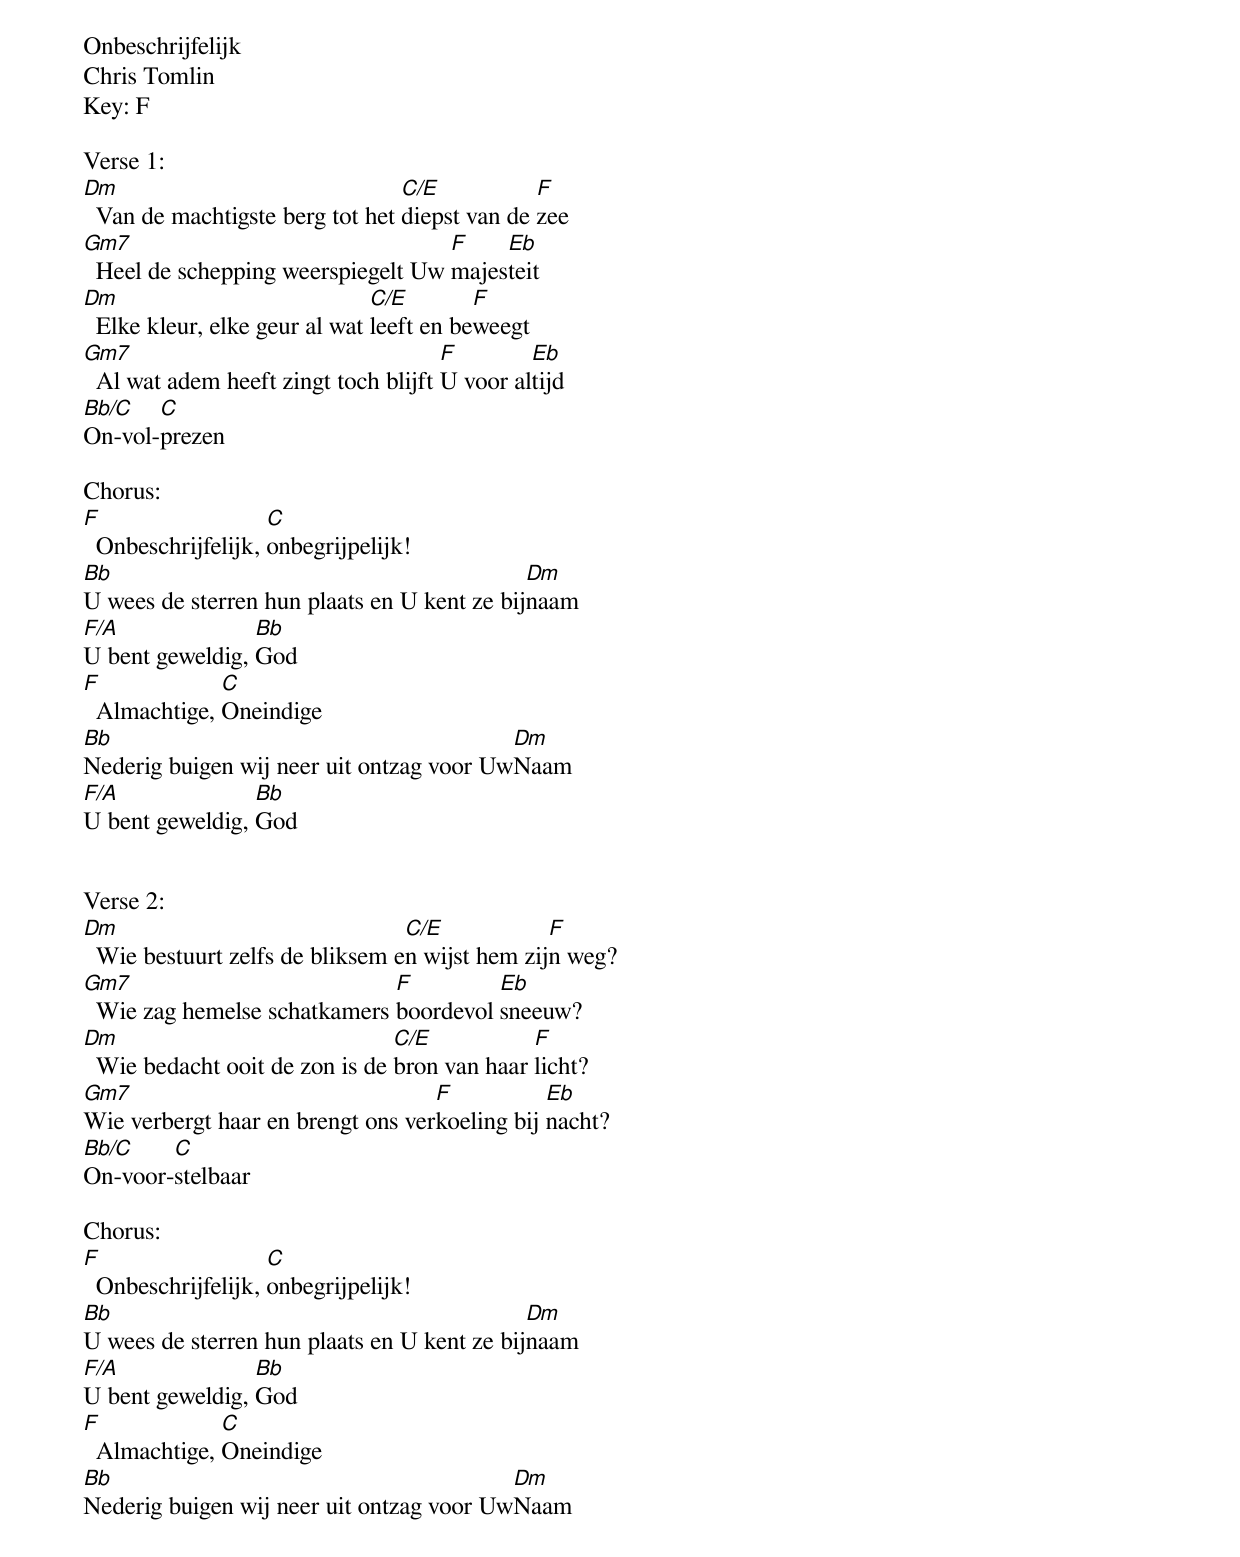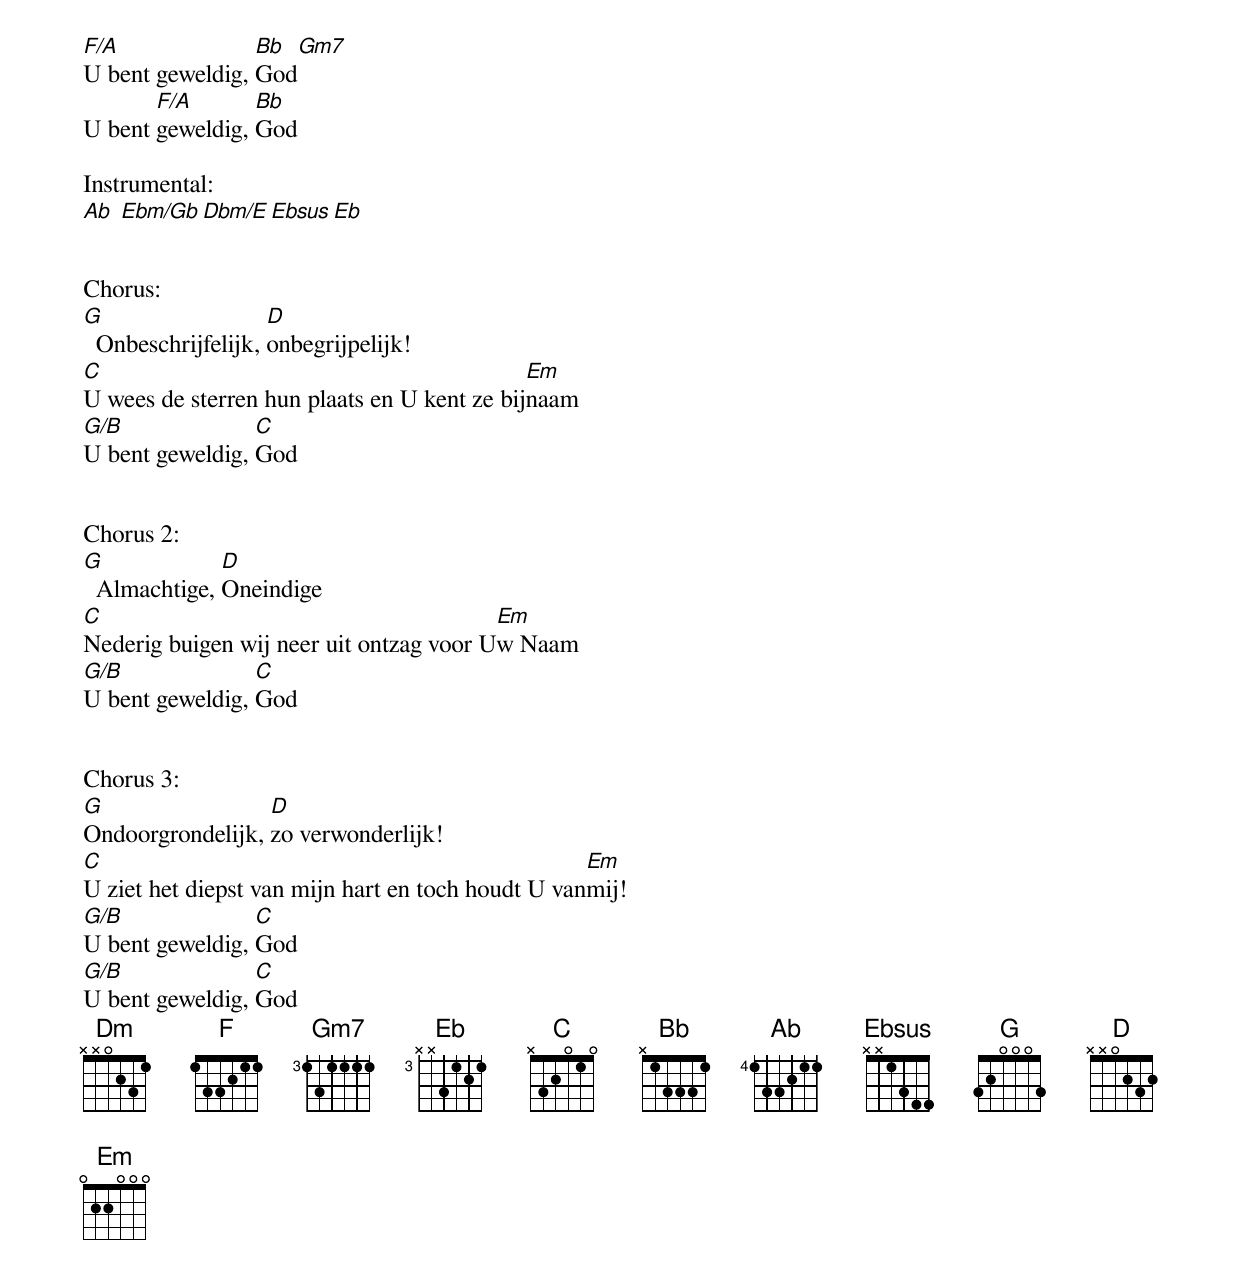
Onbeschrijfelijk
Chris Tomlin
Key: F

Verse 1:
[Dm]  Van de machtigste berg tot het [C/E]diepst van de [F]zee
[Gm7]  Heel de schepping weerspiegelt Uw [F]majes[Eb]teit
[Dm]  Elke kleur, elke geur al wat [C/E]leeft en be[F]weegt
[Gm7]  Al wat adem heeft zingt toch blijft [F]U voor al[Eb]tijd
[Bb/C]On-vol-[C]prezen

Chorus:
[F]  Onbeschrijfelijk, [C]onbegrijpelijk!
[Bb]U wees de sterren hun plaats en U kent ze bij[Dm]naam
[F/A]U bent geweldig, [Bb]God
[F]  Almachtige, [C]Oneindige
[Bb]Nederig buigen wij neer uit ontzag voor Uw[Dm]Naam
[F/A]U bent geweldig, [Bb]God
{end_of_chorus}


Verse 2:
[Dm]  Wie bestuurt zelfs de bliksem e[C/E]n wijst hem zij[F]n weg?
[Gm7]  Wie zag hemelse schatkamers [F]boordevol [Eb]sneeuw?
[Dm]  Wie bedacht ooit de zon is de [C/E]bron van haar [F]licht?
[Gm7]Wie verbergt haar en brengt ons ver[F]koeling bij [Eb]nacht?
[Bb/C]On-voor-[C]stelbaar

Chorus:
[F]  Onbeschrijfelijk, [C]onbegrijpelijk!
[Bb]U wees de sterren hun plaats en U kent ze bij[Dm]naam
[F/A]U bent geweldig, [Bb]God
[F]  Almachtige, [C]Oneindige
[Bb]Nederig buigen wij neer uit ontzag voor Uw[Dm]Naam
[F/A]U bent geweldig, [Bb]God[Gm7]
U bent [F/A]geweldig, [Bb]God
{end_of_chorus}

Instrumental:
[Ab] [Ebm/Gb][Dbm/E][Ebsus][Eb]


Chorus:
[G]  Onbeschrijfelijk, [D]onbegrijpelijk!
[C]U wees de sterren hun plaats en U kent ze bij[Em]naam
[G/B]U bent geweldig, [C]God
{end_of_chorus}


Chorus 2:
[G]  Almachtige, [D]Oneindige
[C]Nederig buigen wij neer uit ontzag voor U[Em]w Naam
[G/B]U bent geweldig, [C]God
{end_of_chorus}


Chorus 3:
[G]Ondoorgrondelijk, [D]zo verwonderlijk!
[C]U ziet het diepst van mijn hart en toch houdt U van[Em]mij!
[G/B]U bent geweldig, [C]God
[G/B]U bent geweldig, [C]God
